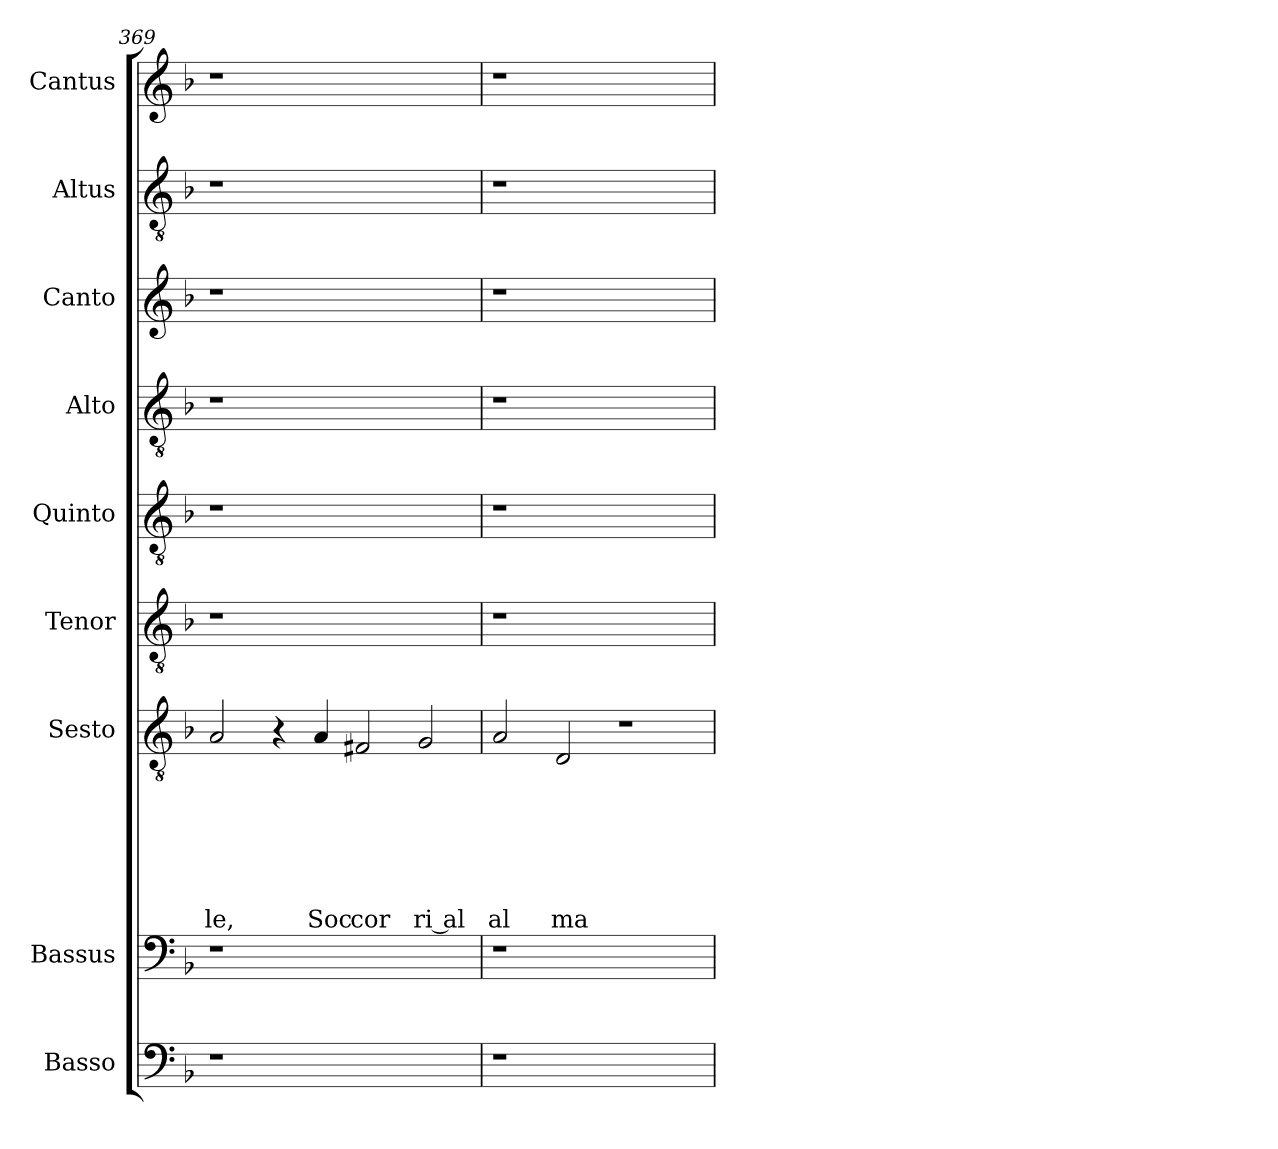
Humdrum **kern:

**kern	**kern	**kern	**text	**text	**text	**text	**text	**text	**text	**kern	**kern	**kern	**kern	**kern	**kern
*part9	*part8	*part7	*part7	*part7	*part7	*part7	*part7	*part7	*part7	*part6	*part5	*part4	*part3	*part2	*part1
*staff9	*staff8	*staff7	*staff7	*staff7	*staff7	*staff7	*staff7	*staff7	*staff7	*staff6	*staff5	*staff4	*staff3	*staff2	*staff1
*I"Basso	*I"Bassus	*I"Sesto	*	*	*	*	*	*	*	*I"Tenor	*I"Quinto	*I"Alto	*I"Canto	*I"Altus	*I"Cantus
*	*	*I'Sesto	*	*	*	*	*	*	*	*I'Tenor	*I'Quinto	*I'Alto	*I'Canto	*I'Altus	*I'Cantus
*clefF4	*clefF4	*clefGv2	*	*	*	*	*	*	*	*clefGv2	*clefGv2	*clefGv2	*clefG2	*clefGv2	*clefG2
*k[b-]	*k[b-]	*k[b-]	*	*	*	*	*	*	*	*k[b-]	*k[b-]	*k[b-]	*k[b-]	*k[b-]	*k[b-]
*F:	*F:	*F:	*	*	*	*	*	*	*	*F:	*F:	*F:	*F:	*F:	*F:
=369	=369	=369	=369	=369	=369	=369	=369	=369	=369	=369	=369	=369	=369	=369	=369
!	!	!	!	!	!	!	!	!	!LO:LY:b	!	!	!	!	!	!
1r	1r	2A/	.	.	.	.	.	.	le,	1r	1r	1r	1r	1r	1r
.	.	4r	.	.	.	.	.	.	.	.	.	.	.	.	.
!	!	!	!	!	!	!	!	!	!LO:LY:b	!	!	!	!	!	!
.	.	4A/	.	.	.	.	.	.	Soc	.	.	.	.	.	.
!	!	!	!	!	!	!	!	!	!LO:LY:b	!	!	!	!	!	!
1ryy	1ryy	2F#X/	.	.	.	.	.	.	cor	1ryy	1ryy	1ryy	1ryy	1ryy	1ryy
!	!	!	!	!	!	!	!	!	!LO:LY:b:rj	!	!	!	!	!	!
.	.	2G/	.	.	.	.	.	.	ri al	.	.	.	.	.	.
=370	=370	=370	=370	=370	=370	=370	=370	=370	=370	=370	=370	=370	=370	=370	=370
!	!	!	!	!	!	!	!	!	!LO:LY:b	!	!	!	!	!	!
1r	1r	2A/	.	.	.	.	.	.	al	1r	1r	1r	1r	1r	1r
!	!	!	!	!	!	!	!	!	!LO:LY:b	!	!	!	!	!	!
.	.	2D/	.	.	.	.	.	.	ma	.	.	.	.	.	.
1ryy	1ryy	1r	.	.	.	.	.	.	.	1ryy	1ryy	1ryy	1ryy	1ryy	1ryy
=	=	=	=	=	=	=	=	=	=	=	=	=	=	=	=
*-	*-	*-	*-	*-	*-	*-	*-	*-	*-	*-	*-	*-	*-	*-	*-
